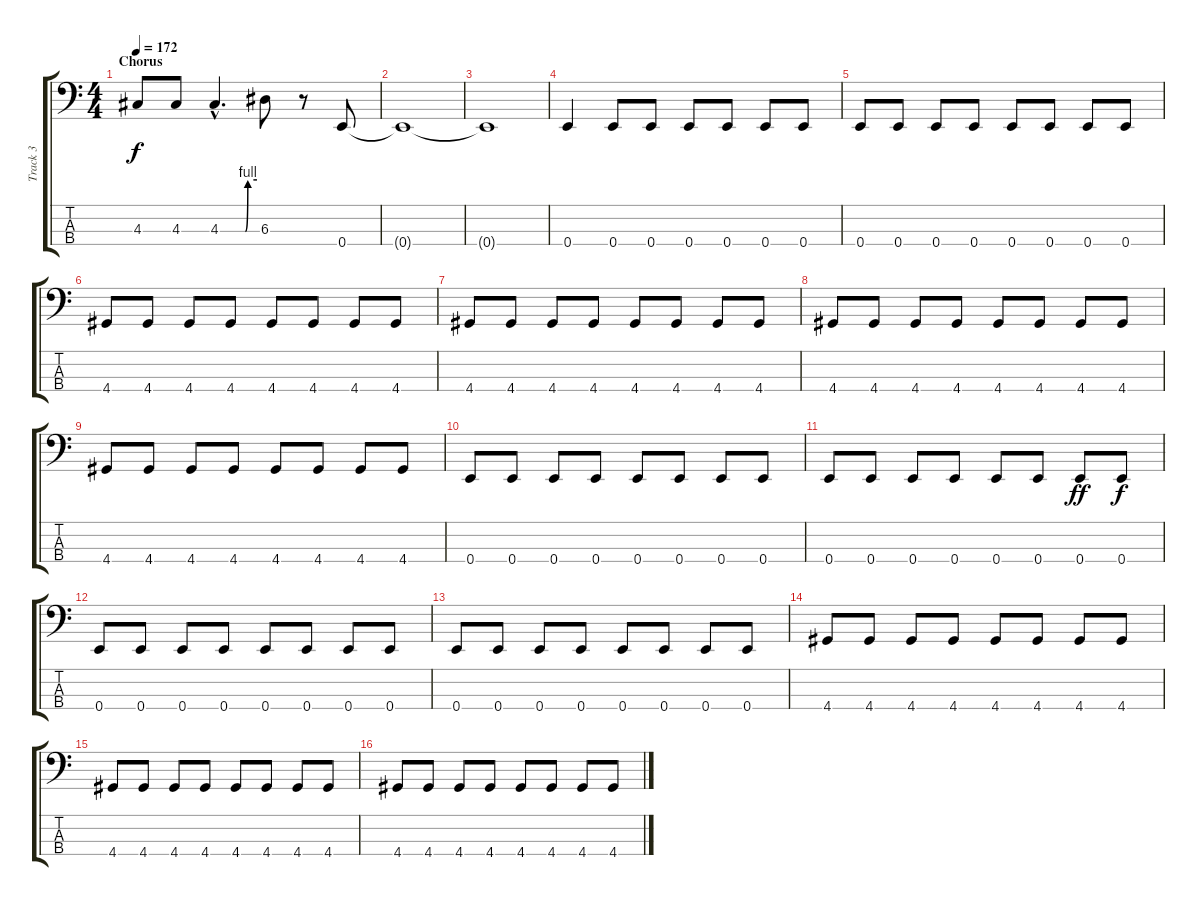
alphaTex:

\track ("Track 3" "Track 3") {instrument acousticbass}
\staff {score tabs}
\tuning (G2 D2 A1 E1) {hide}
\ts (4 4)
\section ("" "Chorus")
\tempo 172
\clef f4
\ks c
4.3{t}.8{dy f} 4.3.8 4.3{be (custom 0 0 41 0 45 4 60 4) hac}.4{d} 6.3.8 r.8 0.4.8 |
0.4{t}.1 |
0.4{t}.1 |
0.4.4 0.4.8 0.4.8 0.4.8 0.4.8 0.4.8 0.4.8 |
0.4.8 0.4.8 0.4.8 0.4.8 0.4.8 0.4.8 0.4.8 0.4.8 |
4.4.8 4.4.8 4.4.8 4.4.8 4.4.8 4.4.8 4.4.8 4.4.8 |
4.4.8 4.4.8 4.4.8 4.4.8 4.4.8 4.4.8 4.4.8 4.4.8 |
4.4.8 4.4.8 4.4.8 4.4.8 4.4.8 4.4.8 4.4.8 4.4.8 |
4.4.8 4.4.8 4.4.8 4.4.8 4.4.8 4.4.8 4.4.8 4.4.8 |
0.4.8 0.4.8 0.4.8 0.4.8 0.4.8 0.4.8 0.4.8 0.4.8 |
0.4.8 0.4.8 0.4.8 0.4.8 0.4.8 0.4.8 0.4.8{dy ff} 0.4.8{dy f} |
0.4.8 0.4.8 0.4.8 0.4.8 0.4.8 0.4.8 0.4.8 0.4.8 |
0.4.8 0.4.8 0.4.8 0.4.8 0.4.8 0.4.8 0.4.8 0.4.8 |
4.4.8 4.4.8 4.4.8 4.4.8 4.4.8 4.4.8 4.4.8 4.4.8 |
4.4.8 4.4.8 4.4.8 4.4.8 4.4.8 4.4.8 4.4.8 4.4.8 |
4.4.8 4.4.8 4.4.8 4.4.8 4.4.8 4.4.8 4.4.8 4.4.8
